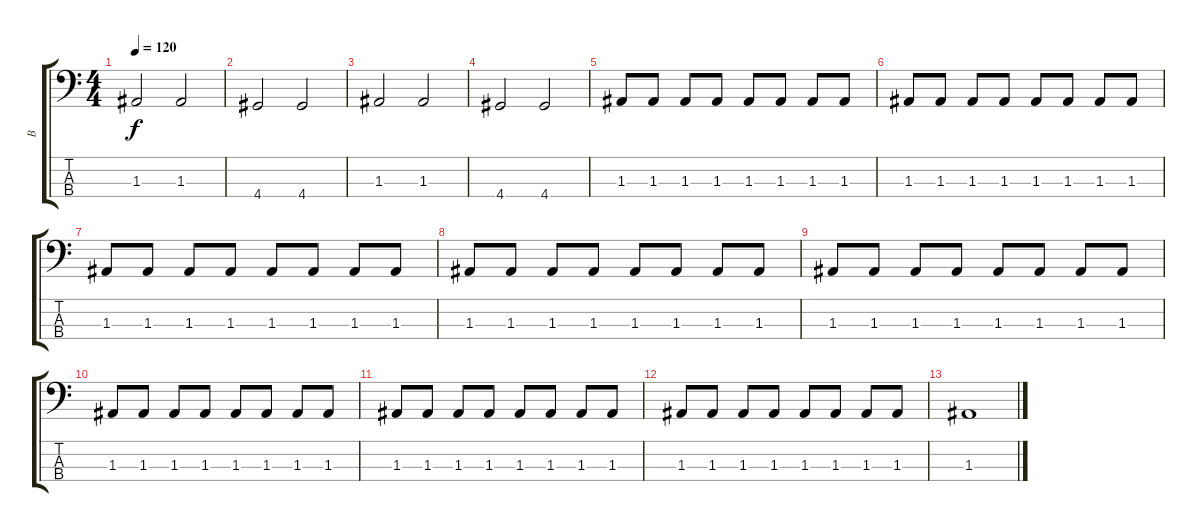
\track ("B" "B") {instrument electricbassfinger}
\staff {score tabs}
\tuning (G2 D2 A1 E1) {hide}
\ts (4 4)
\tempo 120
\clef f4
\ks c
1.3.2{dy f instrument electricbassfinger} 1.3.2 |
4.4.2 4.4.2 |
1.3.2{instrument electricbassfinger} 1.3.2 |
4.4.2 4.4.2 |
1.3.8 1.3.8 1.3.8 1.3.8 1.3.8 1.3.8 1.3.8 1.3.8 |
1.3.8 1.3.8 1.3.8 1.3.8 1.3.8 1.3.8 1.3.8 1.3.8 |
1.3.8 1.3.8 1.3.8 1.3.8 1.3.8 1.3.8 1.3.8 1.3.8 |
1.3.8 1.3.8 1.3.8 1.3.8 1.3.8 1.3.8 1.3.8 1.3.8 |
1.3.8 1.3.8 1.3.8 1.3.8 1.3.8 1.3.8 1.3.8 1.3.8 |
1.3.8 1.3.8 1.3.8 1.3.8 1.3.8 1.3.8 1.3.8 1.3.8 |
1.3.8 1.3.8 1.3.8 1.3.8 1.3.8 1.3.8 1.3.8 1.3.8 |
1.3.8 1.3.8 1.3.8 1.3.8 1.3.8 1.3.8 1.3.8 1.3.8 |
1.3.1
